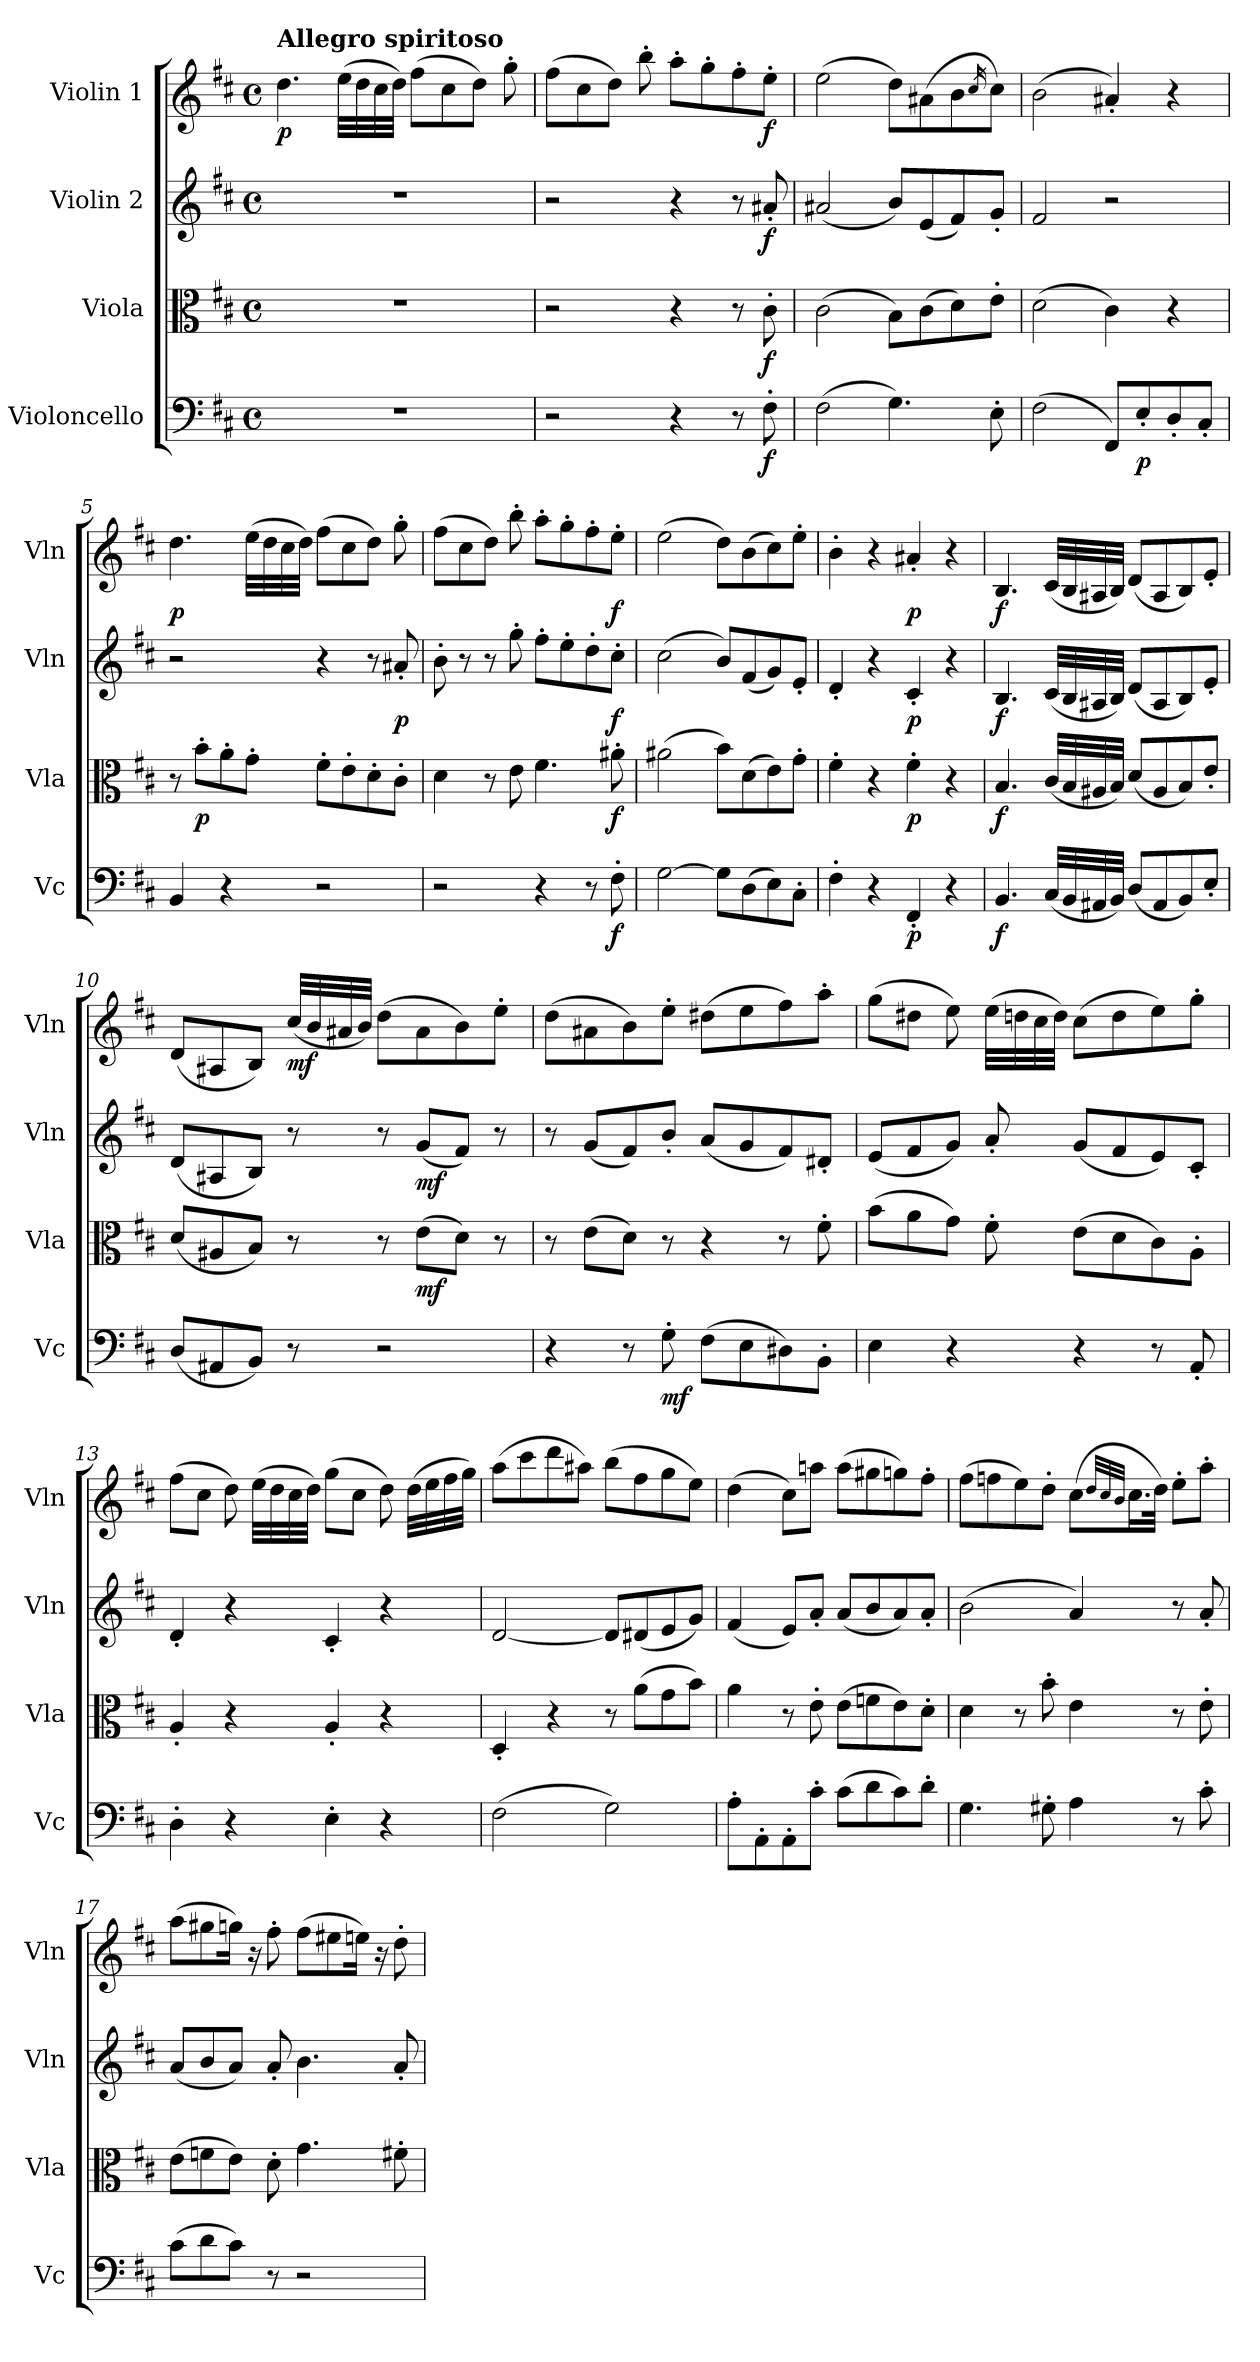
**kern	**dynam	**kern	**dynam	**kern	**dynam	**kern	**dynam
*part4	*part4	*part3	*part3	*part2	*part2	*part1	*part1
*staff4	*staff4	*staff3	*staff3	*staff2	*staff2	*staff1	*staff1
*I"Violoncello	*	*I"Viola	*	*I"Violin 2	*	*I"Violin 1	*
*I'Vc	*	*I'Vla	*	*I'Vln	*	*I'Vln	*
*clefF4	*	*clefC3	*	*clefG2	*	*clefG2	*
*k[f#c#]	*	*k[f#c#]	*	*k[f#c#]	*	*k[f#c#]	*
*M4/4	*	*M4/4	*	*M4/4	*	*M4/4	*
*met(c)	*	*met(c)	*	*met(c)	*	*met(c)	*
*MM100	*	*MM100	*	*MM100	*	*MM100	*
=1	=1	=1	=1	=1	=1	=1	=1
!	!	!	!	!	!	!LO:TX:a:B:t=Allegro spiritoso	!
!	!	!	!	!	!	!	!LO:DY:b
1r	.	1r	.	1r	.	4.dd\	p
.	.	.	.	.	.	(>32ee\LLL	.
.	.	.	.	.	.	32dd\	.
.	.	.	.	.	.	32cc#\	.
.	.	.	.	.	.	32dd\JJJ)	.
.	.	.	.	.	.	(>8ff#\L	.
.	.	.	.	.	.	8cc#\	.
.	.	.	.	.	.	8dd\J)	.
.	.	.	.	.	.	8gg'\	.
=2	=2	=2	=2	=2	=2	=2	=2
2r	.	2r	.	2r	.	(>8ff#\L	.
.	.	.	.	.	.	8cc#\	.
.	.	.	.	.	.	8dd\J)	.
.	.	.	.	.	.	8bb'\	.
4r	.	4r	.	4r	.	8aa'\L	.
.	.	.	.	.	.	8gg'\	.
8r	.	8r	.	8r	.	8ff#'\	.
!	!LO:DY:b	!	!LO:DY:b	!	!LO:DY:b	!	!LO:DY:b
8F#'\	f	8c#'\	f	8a#X'/	f	8ee'\J	f
=3	=3	=3	=3	=3	=3	=3	=3
(>2F#\	.	(>2c#\	.	(<2a#X/	.	(>2ee\	.
4.G\)	.	8B\L)	.	8b/L)	.	8dd\L)	.
.	.	(>8c#\	.	(<8e/	.	(>8a#X\	.
.	.	8d\)	.	8f#/)	.	8b\	.
.	.	.	.	.	.	16qcc#/	.
8E'\	.	8e'\J	.	8g'/J	.	8cc#\J)	.
=4	=4	=4	=4	=4	=4	=4	=4
(>2F#\	.	(>2d\	.	2f#/	.	(>2b\	.
8FF#/L)	.	4c#\)	.	2r	.	4a#X'/)	.
!	!LO:DY:b	!	!	!	!	!	!
8E'/	p	.	.	.	.	.	.
8D'/	.	4r	.	.	.	4r	.
8C#'/J	.	.	.	.	.	.	.
!!LO:LB:g=z
=5	=5	=5	=5	=5	=5	=5	=5
!	!	!	!	!	!	!	!LO:DY:b
4BB/	.	8r	.	2r	.	4.dd\	p
!	!	!	!LO:DY:b	!	!	!	!
.	.	8b'\L	p	.	.	.	.
4r	.	8a'\	.	.	.	.	.
.	.	8g'\J	.	.	.	(>32ee\LLL	.
.	.	.	.	.	.	32dd\	.
.	.	.	.	.	.	32cc#\	.
.	.	.	.	.	.	32dd\JJJ)	.
2r	.	8f#'\L	.	4r	.	(>8ff#\L	.
.	.	8e'\	.	.	.	8cc#\	.
.	.	8d'\	.	8r	.	8dd\J)	.
!	!	!	!	!	!LO:DY:b	!	!
.	.	8c#'\J	.	8a#X'/	p	8gg'\	.
=6	=6	=6	=6	=6	=6	=6	=6
2r	.	4d\	.	8b'\	.	(>8ff#\L	.
.	.	.	.	8r	.	8cc#\	.
.	.	8r	.	8r	.	8dd\J)	.
.	.	8e\	.	8gg'\	.	8bb'\	.
4r	.	4.f#\	.	8ff#'\L	.	8aa'\L	.
.	.	.	.	8ee'\	.	8gg'\	.
8r	.	.	.	8dd'\	.	8ff#'\	.
!	!LO:DY:b	!	!LO:DY:b	!	!LO:DY:b	!	!LO:DY:b
8F#'\	f	8a#X'\	f	8cc#'\J	f	8ee'\J	f
=7	=7	=7	=7	=7	=7	=7	=7
[2G\	.	(>2a#X\	.	(>2cc#\	.	(>2ee\	.
8G\L]	.	8b\L)	.	8b/L)	.	8dd\L)	.
(>8D\	.	(>8d\	.	(<8f#/	.	(>8b\	.
8E\)	.	8e\)	.	8g/)	.	8cc#\)	.
8C#'\J	.	8g'\J	.	8e'/J	.	8ee'\J	.
=8	=8	=8	=8	=8	=8	=8	=8
4F#'\	.	4f#'\	.	4d'/	.	4b'\	.
4r	.	4r	.	4r	.	4r	.
!	!LO:DY:b	!	!LO:DY:b	!	!LO:DY:b	!	!LO:DY:b
4FF#'/	p	4f#'\	p	4c#'/	p	4a#X'/	p
4r	.	4r	.	4r	.	4r	.
=9	=9	=9	=9	=9	=9	=9	=9
!	!LO:DY:b	!	!LO:DY:b	!	!LO:DY:b	!	!LO:DY:b
4.BB/	f	4.B/	f	4.B/	f	4.B/	f
(<32C#/LLL	.	(<32c#/LLL	.	(<32c#/LLL	.	(<32c#/LLL	.
32BB/	.	32B/	.	32B/	.	32B/	.
32AA#X/	.	32A#X/	.	32A#X/	.	32A#X/	.
32BB/JJJ)	.	32B/JJJ)	.	32B/JJJ)	.	32B/JJJ)	.
(<8D/L	.	(<8d/L	.	(<8d/L	.	(<8d/L	.
8AA#/	.	8A#/	.	8A#/	.	8A#/	.
8BB/)	.	8B/)	.	8B/)	.	8B/)	.
8E'/J	.	8e'/J	.	8e'/J	.	8e'/J	.
!!LO:LB:g=z
=10	=10	=10	=10	=10	=10	=10	=10
(<8D/L	.	(<8d/L	.	(<8d/L	.	(<8d/L	.
8AA#X/	.	8A#X/	.	8A#X/	.	8A#X/	.
8BB/J)	.	8B/J)	.	8B/J)	.	8B/J)	.
!	!	!	!	!	!	!	!LO:DY:b
8r	.	8r	.	8r	.	(<32cc#/LLL	mf
.	.	.	.	.	.	32b/	.
.	.	.	.	.	.	32a#X/	.
.	.	.	.	.	.	32b/JJJ)	.
2r	.	8r	.	8r	.	(>8dd\L	.
!	!	!	!LO:DY:b	!	!LO:DY:b	!	!
.	.	(>8e\L	mf	(<8g/L	mf	8a#\	.
.	.	8d\J)	.	8f#/J)	.	8b\)	.
.	.	8r	.	8r	.	8ee'\J	.
=11	=11	=11	=11	=11	=11	=11	=11
4r	.	8r	.	8r	.	(>8dd\L	.
.	.	(>8e\L	.	(<8g/L	.	8a#X\	.
8r	.	8d\J)	.	8f#/)	.	8b\)	.
!	!LO:DY:b	!	!	!	!	!	!
8G'\	mf	8r	.	8b'/J	.	8ee'\J	.
(>8F#\L	.	4r	.	(<8a/L	.	(>8dd#X\L	.
8E\	.	.	.	8g/	.	8ee\	.
8D#X\)	.	8r	.	8f#/)	.	8ff#\)	.
8BB'\J	.	8f#'\	.	8d#X'/J	.	8aa'\J	.
=12	=12	=12	=12	=12	=12	=12	=12
4E\	.	(>8b\L	.	(<8e/L	.	(>8gg\L	.
.	.	8a\	.	8f#/	.	8dd#X\J	.
4r	.	8g\J)	.	8g/J)	.	8ee\)	.
.	.	8f#'\	.	8a'/	.	(>32ee\LLL	.
.	.	.	.	.	.	32ddn\	.
.	.	.	.	.	.	32cc#\	.
.	.	.	.	.	.	32dd\JJJ)	.
4r	.	(>8e\L	.	(<8g/L	.	(>8cc#\L	.
.	.	8d\	.	8f#/	.	8dd\	.
8r	.	8c#\)	.	8e/)	.	8ee\)	.
8AA'/	.	8A'\J	.	8c#'/J	.	8gg'\J	.
=13	=13	=13	=13	=13	=13	=13	=13
4D'\	.	4A'/	.	4d'/	.	(>8ff#\L	.
.	.	.	.	.	.	8cc#\J	.
4r	.	4r	.	4r	.	8dd\)	.
.	.	.	.	.	.	(>32ee\LLL	.
.	.	.	.	.	.	32dd\	.
.	.	.	.	.	.	32cc#\	.
.	.	.	.	.	.	32dd\JJJ)	.
4E'\	.	4A'/	.	4c#'/	.	(>8gg\L	.
.	.	.	.	.	.	8cc#\J	.
4r	.	4r	.	4r	.	8dd\)	.
.	.	.	.	.	.	(>32dd\LLL	.
.	.	.	.	.	.	32ee\	.
.	.	.	.	.	.	32ff#\	.
.	.	.	.	.	.	32gg\JJJ)	.
!!LO:PB:g=z
=14	=14	=14	=14	=14	=14	=14	=14
(>2F#\	.	4D'/	.	[2d/	.	(>8aa\L	.
.	.	.	.	.	.	8ccc#\	.
.	.	4r	.	.	.	8ddd\	.
.	.	.	.	.	.	8aa#X\J)	.
2G\)	.	8r	.	8d/L]	.	(>8bb\L	.
.	.	(>8a\L	.	(<8d#X/	.	8ff#\	.
.	.	8g\	.	8e/	.	8gg\	.
.	.	8b\J)	.	8g/J)	.	8ee\J)	.
=15	=15	=15	=15	=15	=15	=15	=15
8A'\L	.	4a\	.	(<4f#/	.	(>4dd\	.
8AA'\	.	.	.	.	.	.	.
8AA'\	.	8r	.	8e/L)	.	8cc#\L)	.
8c#'\J	.	8e'\	.	8a'/J	.	8aan\J	.
(>8c#\L	.	(>8e\L	.	(<8a/L	.	(>8aa\L	.
8d\	.	8fn\	.	8b/	.	8gg#X\	.
8c#\)	.	8e\)	.	8a/)	.	8ggn\)	.
8d'\J	.	8d'\J	.	8a'/J	.	8ff#'\J	.
=16	=16	=16	=16	=16	=16	=16	=16
4.G\	.	4d\	.	(>2b\	.	(>8ff#\L	.
.	.	.	.	.	.	8ffn\	.
.	.	8r	.	.	.	8ee\)	.
8G#X'\	.	8b'\	.	.	.	8dd'\J	.
4A\	.	4e\	.	4a/)	.	(>8cc#\L	.
.	.	.	.	.	.	32qdd/LLL	.
.	.	.	.	.	.	32qcc#/	.
.	.	.	.	.	.	32qb/JJJ	.
.	.	.	.	.	.	16.cc#\L	.
.	.	.	.	.	.	32dd\JJk)	.
8r	.	8r	.	8r	.	8ee'\L	.
8c#'\	.	8e'\	.	8a'/	.	8aa'\J	.
=17	=17	=17	=17	=17	=17	=17	=17
(>8c#\L	.	(>8e\L	.	(<8a/L	.	(>8aa\L	.
8d\	.	8fn\	.	8b/	.	8gg#X\	.
8c#\J)	.	8e\J)	.	8a/J)	.	16ggn\Jk)	.
.	.	.	.	.	.	16r	.
8r	.	8d'\	.	8a'/	.	8ff#'\	.
2r	.	4.g\	.	4.b\	.	(>8ff#\L	.
.	.	.	.	.	.	8ee#X\	.
.	.	.	.	.	.	16een\Jk)	.
.	.	.	.	.	.	16r	.
.	.	8f#X'\	.	8a'/	.	8dd'\	.
=	=	=	=	=	=	=	=
*-	*-	*-	*-	*-	*-	*-	*-
